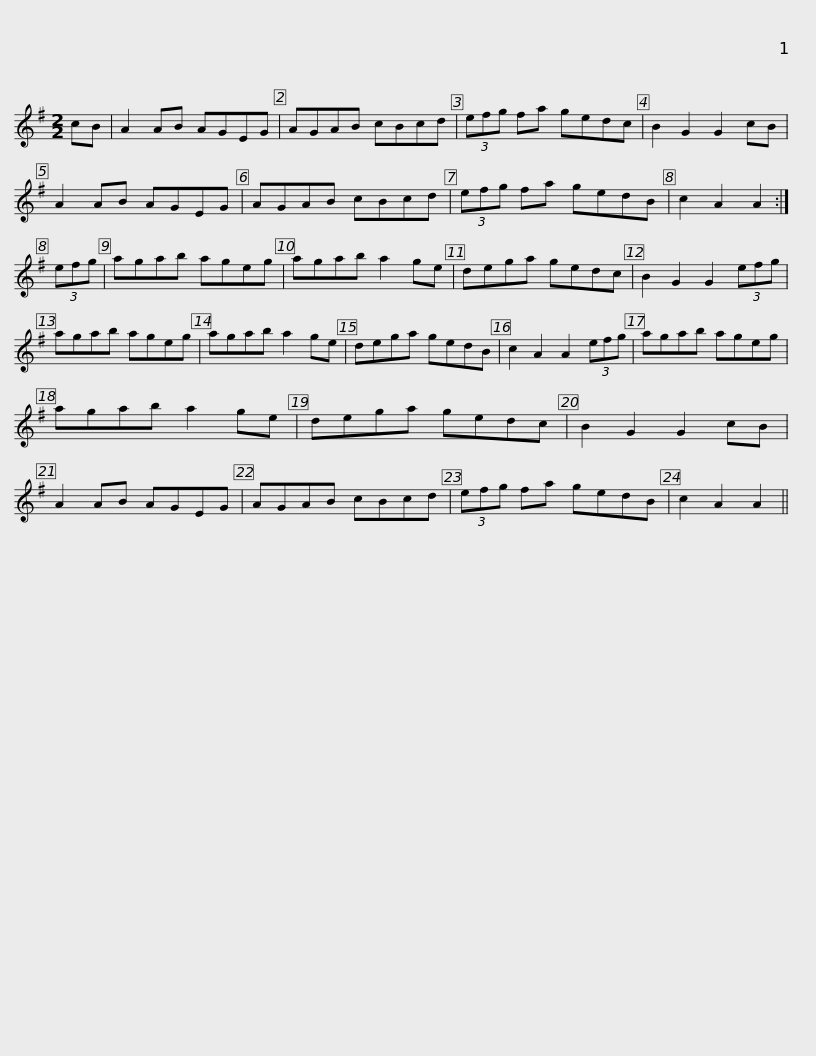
X:1
L:1/8
M:2/2
I:linebreak $
K:G
V:1 treble
V:1
 cB | A2 AB AGEG | AGAB cBcd | (3efg fa gedc | B2 G2 G2 cB | %5
 A2 AB AGEG |$ AGAB cBcd | (3efg fa gedB | c2 A2 A2 :| (3efg | %10
 agab ageg | agab a2 ge |$ dega gedc | B2 G2 G2 (3efg | agab ageg | %15
 agab a2 ge | dega gedB |$ c2 A2 A2 (3efg | agab ageg | agab a2 ge | %20
 dega gedc | B2 G2 G2 cB | A2 AB AGEG |$ AGAB cBcd | (3efg fa gedB | %25
 c2 A2 A2 || %26
